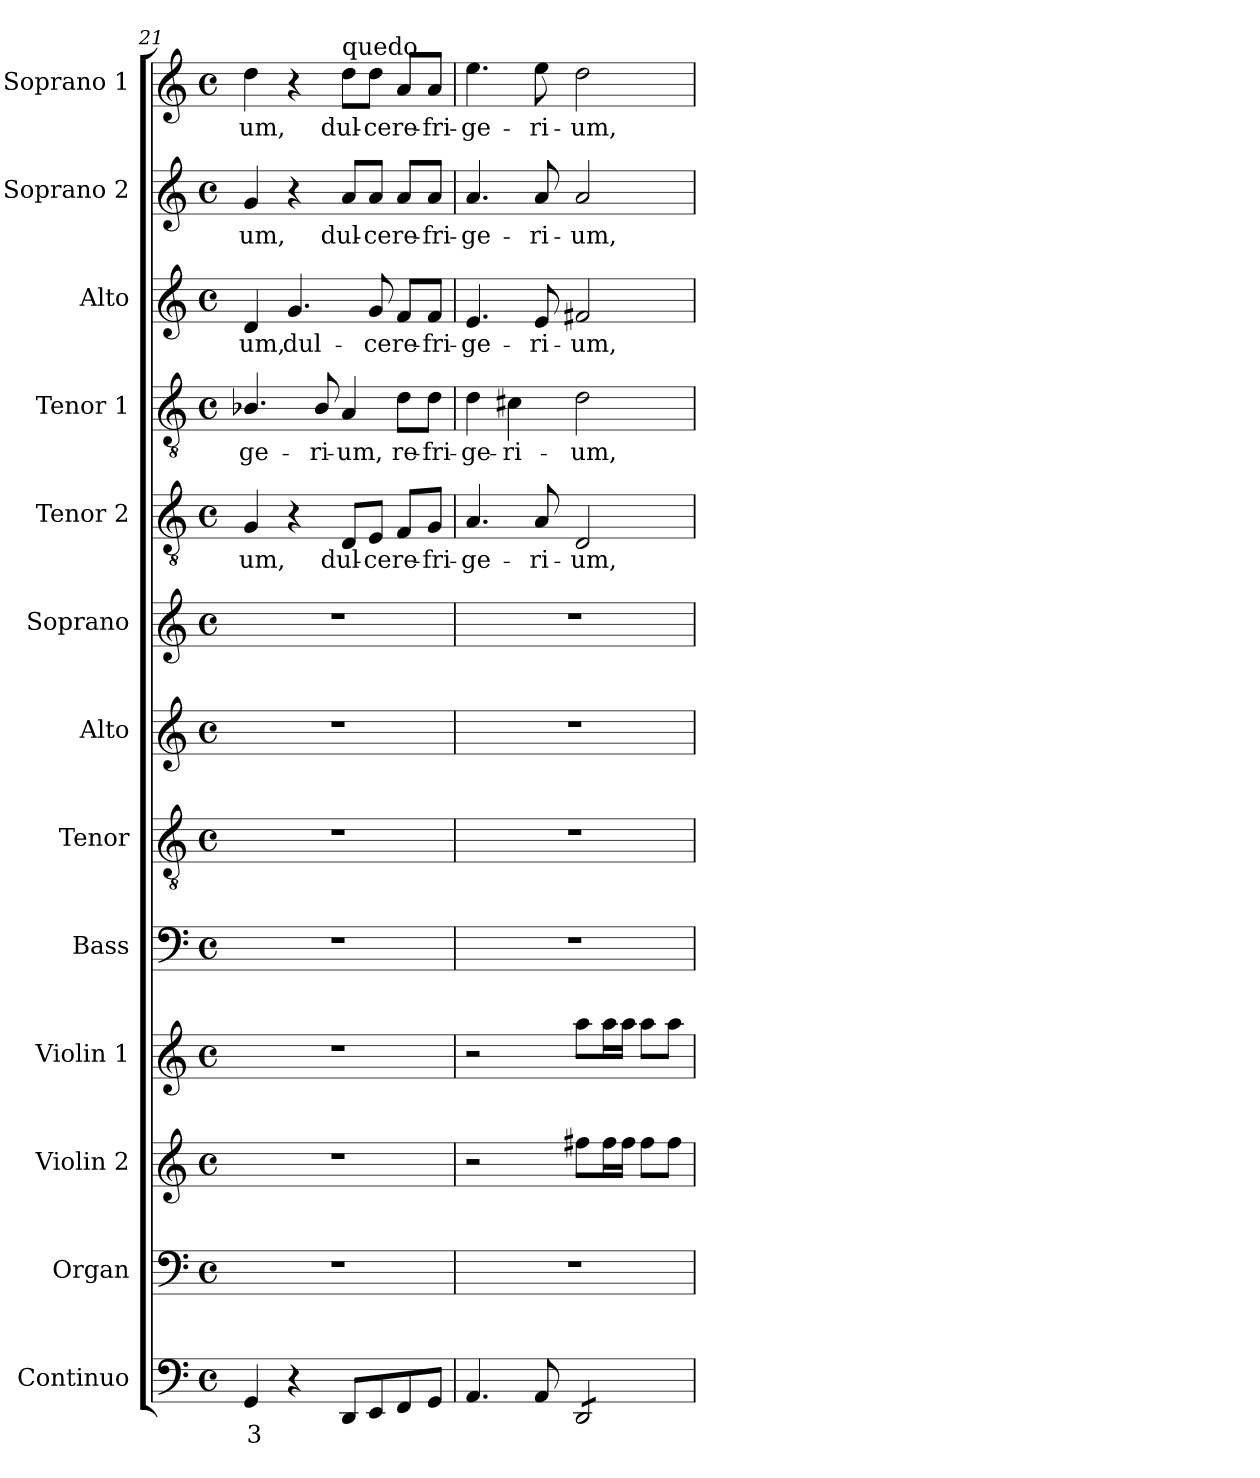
**kern	**text	**kern	**kern	**kern	**kern	**kern	**kern	**kern	**kern	**text	**kern	**text	**kern	**text	**kern	**text	**kern	**text
*part13	*part13	*part12	*part11	*part10	*part9	*part8	*part7	*part6	*part5	*part5	*part4	*part4	*part3	*part3	*part2	*part2	*part1	*part1
*staff13	*staff13	*staff12	*staff11	*staff10	*staff9	*staff8	*staff7	*staff6	*staff5	*staff5	*staff4	*staff4	*staff3	*staff3	*staff2	*staff2	*staff1	*staff1
*I"Continuo	*	*I"Organ	*I"Violin 2	*I"Violin 1	*I"Bass	*I"Tenor	*I"Alto	*I"Soprano	*I"Tenor 2	*	*I"Tenor 1	*	*I"Alto	*	*I"Soprano 2	*	*I"Soprano 1	*
*I'Cont.	*	*I'Org.	*I'Vln. 2	*I'Vln. 1	*I'B.	*I'T.	*I'A.	*I'S.	*I'T2.	*	*I'T1.	*	*I'A.	*	*I'S2.	*	*I'S1.	*
!!LO:PB:g=z
*clefF4	*	*clefF4	*clefG2	*clefG2	*clefF4	*clefGv2	*clefG2	*clefG2	*clefGv2	*	*clefGv2	*	*clefG2	*	*clefG2	*	*clefG2	*
*	*	*	*	*	*	*ITrd7c12	*	*	*ITrd7c12	*	*ITrd7c12	*	*	*	*	*	*	*
*k[]	*	*k[]	*k[]	*k[]	*k[]	*k[]	*k[]	*k[]	*k[]	*	*k[]	*	*k[]	*	*k[]	*	*k[]	*
*C:	*	*C:	*C:	*C:	*C:	*C:	*C:	*C:	*C:	*	*C:	*	*C:	*	*C:	*	*C:	*
*M4/4	*	*M4/4	*M4/4	*M4/4	*M4/4	*M4/4	*M4/4	*M4/4	*M4/4	*	*M4/4	*	*M4/4	*	*M4/4	*	*M4/4	*
*met(c)	*	*met(c)	*met(c)	*met(c)	*met(c)	*met(c)	*met(c)	*met(c)	*met(c)	*	*met(c)	*	*met(c)	*	*met(c)	*	*met(c)	*
=21	=21	=21	=21	=21	=21	=21	=21	=21	=21	=21	=21	=21	=21	=21	=21	=21	=21	=21
!	!LO:LY:b:color=#000000	!	!	!	!	!	!	!	!	!	!	!	!	!	!	!	!	!
!	!	!	!	!	!	!	!	!	!	!LO:LY:b:color=#000000	!	!	!	!	!	!	!	!
!	!	!	!	!	!	!	!	!	!	!	!	!LO:LY:b:color=#000000	!	!	!	!	!	!
!	!	!	!	!	!	!	!	!	!	!	!	!	!	!LO:LY:b:color=#000000	!	!	!	!
!	!	!	!	!	!	!	!	!	!	!	!	!	!	!	!	!LO:LY:b:color=#000000	!	!
!	!	!	!	!	!	!	!	!	!	!	!	!	!	!	!	!	!	!LO:LY:b:color=#000000
4GGi/	3	1r	1r	1r	1r	1r	1r	1r	4GGi/	-um,	4.BB-Xi/	-ge-	4di/	-um,	4gi/	-um,	4ddi\	-um,
!	!	!	!	!	!	!	!	!	!	!	!	!	!	!LO:LY:b:color=#000000	!	!	!	!
4r	.	.	.	.	.	.	.	.	4r	.	.	.	4.gi/	dul-	4r	.	4r	.
!	!	!	!	!	!	!	!	!	!	!	!	!LO:LY:b:color=#000000	!	!	!	!	!	!
.	.	.	.	.	.	.	.	.	.	.	8BB-i/	-ri-	.	.	.	.	.	.
!	!	!	!	!	!	!	!	!	!	!LO:LY:b:color=#000000	!	!	!	!	!	!	!	!
!	!	!	!	!	!	!	!	!	!	!	!	!LO:LY:b:color=#000000	!	!	!	!	!	!
!	!	!	!	!	!	!	!	!	!	!	!	!	!	!	!	!LO:LY:b:color=#000000	!	!
!	!	!	!	!	!	!	!	!	!	!	!	!	!	!	!	!	!LO:TX:a:t=quedo	!
!	!	!	!	!	!	!	!	!	!	!	!	!	!	!	!	!	!	!LO:LY:b:color=#000000
8DDi/L	.	.	.	.	.	.	.	.	8DDi/L	dul-	4AAi/	-um,	.	.	8ai/L	dul-	8ddi\L	dul-
!	!	!	!	!	!	!	!	!	!	!LO:LY:b:color=#000000	!	!	!	!	!	!	!	!
!	!	!	!	!	!	!	!	!	!	!	!	!	!	!LO:LY:b:color=#000000	!	!	!	!
!	!	!	!	!	!	!	!	!	!	!	!	!	!	!	!	!LO:LY:b:color=#000000	!	!
!	!	!	!	!	!	!	!	!	!	!	!	!	!	!	!	!	!	!LO:LY:b:color=#000000
8EEi/	.	.	.	.	.	.	.	.	8EEi/J	-ce	.	.	8gi/	-ce	8ai/J	-ce	8ddi\J	-ce
!	!	!	!	!	!	!	!	!	!	!LO:LY:b:color=#000000	!	!	!	!	!	!	!	!
!	!	!	!	!	!	!	!	!	!	!	!	!LO:LY:b:color=#000000	!	!	!	!	!	!
!	!	!	!	!	!	!	!	!	!	!	!	!	!	!LO:LY:b:color=#000000	!	!	!	!
!	!	!	!	!	!	!	!	!	!	!	!	!	!	!	!	!LO:LY:b:color=#000000	!	!
!	!	!	!	!	!	!	!	!	!	!	!	!	!	!	!	!	!	!LO:LY:b:color=#000000
8FFi/	.	.	.	.	.	.	.	.	8FFi/L	re-	8Di\L	re-	8fi/L	re-	8ai/L	re-	8ai/L	re-
!	!	!	!	!	!	!	!	!	!	!LO:LY:b:color=#000000	!	!	!	!	!	!	!	!
!	!	!	!	!	!	!	!	!	!	!	!	!LO:LY:b:color=#000000	!	!	!	!	!	!
!	!	!	!	!	!	!	!	!	!	!	!	!	!	!LO:LY:b:color=#000000	!	!	!	!
!	!	!	!	!	!	!	!	!	!	!	!	!	!	!	!	!LO:LY:b:color=#000000	!	!
!	!	!	!	!	!	!	!	!	!	!	!	!	!	!	!	!	!	!LO:LY:b:color=#000000
8GGi/J	.	.	.	.	.	.	.	.	8GGi/J	-fri-	8Di\J	-fri-	8fi/J	-fri-	8ai/J	-fri-	8ai/J	-fri-
=22	=22	=22	=22	=22	=22	=22	=22	=22	=22	=22	=22	=22	=22	=22	=22	=22	=22	=22
!	!	!	!	!	!	!	!	!	!	!LO:LY:b:color=#000000	!	!	!	!	!	!	!	!
!	!	!	!	!	!	!	!	!	!	!	!	!LO:LY:b:color=#000000	!	!	!	!	!	!
!	!	!	!	!	!	!	!	!	!	!	!	!	!	!LO:LY:b:color=#000000	!	!	!	!
!	!	!	!	!	!	!	!	!	!	!	!	!	!	!	!	!LO:LY:b:color=#000000	!	!
!	!	!	!	!	!	!	!	!	!	!	!	!	!	!	!	!	!	!LO:LY:b:color=#000000
4.AAi/	.	1r	2r	2r	1r	1r	1r	1r	4.AAi/	-ge-	4Di\	-ge-	4.ei/	-ge-	4.ai/	-ge-	4.eei\	-ge-
!	!	!	!	!	!	!	!	!	!	!	!	!LO:LY:b:color=#000000	!	!	!	!	!	!
.	.	.	.	.	.	.	.	.	.	.	4C#Xi\	-ri-	.	.	.	.	.	.
!	!	!	!	!	!	!	!	!	!	!LO:LY:b:color=#000000	!	!	!	!	!	!	!	!
!	!	!	!	!	!	!	!	!	!	!	!	!	!	!LO:LY:b:color=#000000	!	!	!	!
!	!	!	!	!	!	!	!	!	!	!	!	!	!	!	!	!LO:LY:b:color=#000000	!	!
!	!	!	!	!	!	!	!	!	!	!	!	!	!	!	!	!	!	!LO:LY:b:color=#000000
8AAi/	.	.	.	.	.	.	.	.	8AAi/	-ri-	.	.	8ei/	-ri-	8ai/	-ri-	8eei\	-ri-
!	!	!	!	!	!	!	!	!	!	!LO:LY:b:color=#000000	!	!	!	!	!	!	!	!
!	!	!	!	!	!	!	!	!	!	!	!	!LO:LY:b:color=#000000	!	!	!	!	!	!
!	!	!	!	!	!	!	!	!	!	!	!	!	!	!LO:LY:b:color=#000000	!	!	!	!
!	!	!	!	!	!	!	!	!	!	!	!	!	!	!	!	!LO:LY:b:color=#000000	!	!
!	!	!	!	!	!	!	!	!	!	!	!	!	!	!	!	!	!	!LO:LY:b:color=#000000
*tremolo	*	*	*	*	*	*	*	*	*	*	*	*	*	*	*	*	*	*
8DDi/L	.	.	8ff#Xi\L	8aai\L	.	.	.	.	2DDi/	-um,	2Di\	-um,	2f#Xi/	-um,	2ai/	-um,	2ddi\	-um,
8DDi/	.	.	16ff#i\L	16aai\L	.	.	.	.	.	.	.	.	.	.	.	.	.	.
.	.	.	16ff#i\JJ	16aai\JJ	.	.	.	.	.	.	.	.	.	.	.	.	.	.
8DDi/	.	.	8ff#i\L	8aai\L	.	.	.	.	.	.	.	.	.	.	.	.	.	.
8DDi/J	.	.	8ff#i\J	8aai\J	.	.	.	.	.	.	.	.	.	.	.	.	.	.
*Xtremolo	*	*	*	*	*	*	*	*	*	*	*	*	*	*	*	*	*	*
=	=	=	=	=	=	=	=	=	=	=	=	=	=	=	=	=	=	=
*-	*-	*-	*-	*-	*-	*-	*-	*-	*-	*-	*-	*-	*-	*-	*-	*-	*-	*-
